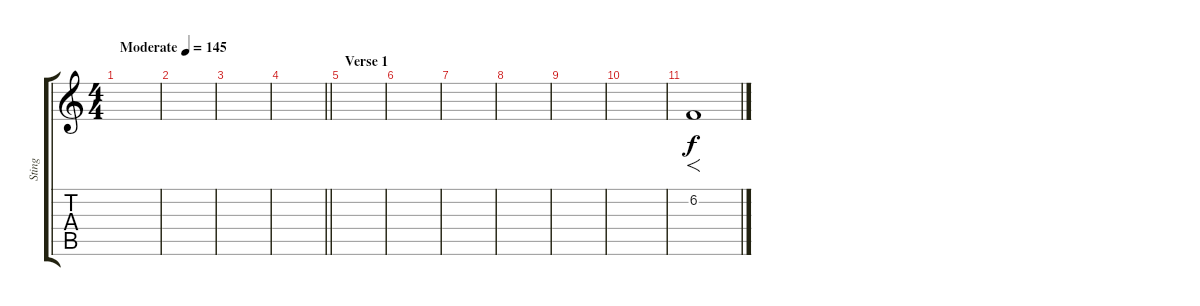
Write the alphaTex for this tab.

\track ("Sting" "Sting") {instrument stringensemble2}
\staff {score tabs}
\tuning (E4 B3 G3 D3 A2 E2) {hide}
\ts (4 4)
\tempo (145 "Moderate")
\clef g2
\ks c
|
|
|
\barLineRight lightlight
|
\section ("" "Verse 1")
|
|
|
|
|
|
6.2.1{f}
